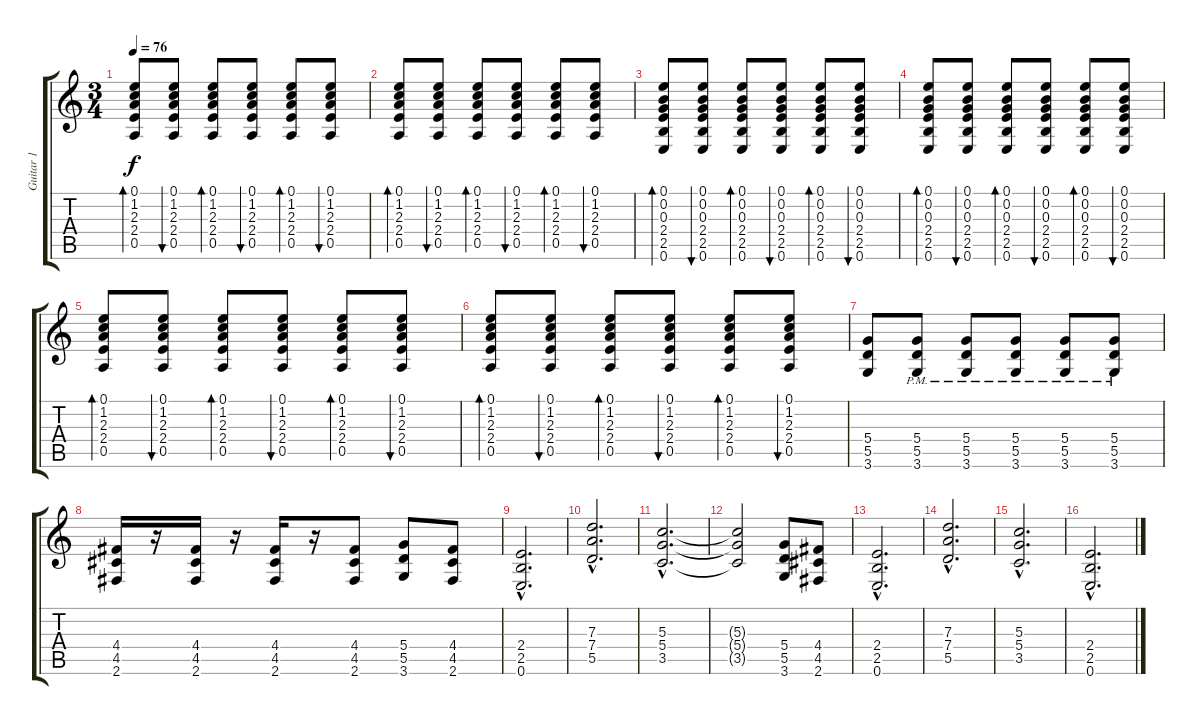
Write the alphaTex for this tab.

\track ("Guitar 1" "Guitar 1") {instrument electricguitarclean}
\staff {score tabs}
\tuning (E4 B3 G3 D3 A2 E2) {hide}
\ts (3 4)
\tempo 76
\clef g2
\ks c
(0.1 1.2 2.3 2.4 0.5).8{bd 30 dy f instrument acousticguitarsteel} (0.1 1.2 2.3 2.4 0.5).8{bu 30} (0.1 1.2 2.3 2.4 0.5).8{bd 30} (0.1 1.2 2.3 2.4 0.5).8{bu 30} (0.1 1.2 2.3 2.4 0.5).8{bd 30} (0.1 1.2 2.3 2.4 0.5).8{bu 30} |
(0.1 1.2 2.3 2.4 0.5).8{bd 30} (0.1 1.2 2.3 2.4 0.5).8{bu 30} (0.1 1.2 2.3 2.4 0.5).8{bd 30} (0.1 1.2 2.3 2.4 0.5).8{bu 30} (0.1 1.2 2.3 2.4 0.5).8{bd 30} (0.1 1.2 2.3 2.4 0.5).8{bu 30} |
(0.1 0.2 0.3 2.4 2.5 0.6).8{bd 30} (0.1 0.2 0.3 2.4 2.5 0.6).8{bu 30} (0.1 0.2 0.3 2.4 2.5 0.6).8{bd 30} (0.1 0.2 0.3 2.4 2.5 0.6).8{bu 30} (0.1 0.2 0.3 2.4 2.5 0.6).8{bd 30} (0.1 0.2 0.3 2.4 2.5 0.6).8{bu 30} |
(0.1 0.2 0.3 2.4 2.5 0.6).8{bd 30} (0.1 0.2 0.3 2.4 2.5 0.6).8{bu 30} (0.1 0.2 0.3 2.4 2.5 0.6).8{bd 30} (0.1 0.2 0.3 2.4 2.5 0.6).8{bu 30} (0.1 0.2 0.3 2.4 2.5 0.6).8{bd 30} (0.1 0.2 0.3 2.4 2.5 0.6).8{bu 30} |
(0.1 1.2 2.3 2.4 0.5).8{bd 30} (0.1 1.2 2.3 2.4 0.5).8{bu 30} (0.1 1.2 2.3 2.4 0.5).8{bd 30} (0.1 1.2 2.3 2.4 0.5).8{bu 30} (0.1 1.2 2.3 2.4 0.5).8{bd 30} (0.1 1.2 2.3 2.4 0.5).8{bu 30} |
(0.1 1.2 2.3 2.4 0.5).8{bd 30} (0.1 1.2 2.3 2.4 0.5).8{bu 30} (0.1 1.2 2.3 2.4 0.5).8{bd 30} (0.1 1.2 2.3 2.4 0.5).8{bu 30} (0.1 1.2 2.3 2.4 0.5).8{bd 30} (0.1 1.2 2.3 2.4 0.5).8{bu 30} |
(5.4 5.5 3.6).8{instrument distortionguitar} (5.4{pm} 5.5{pm} 3.6{pm}).8 (5.4{pm} 5.5{pm} 3.6{pm}).8 (5.4{pm} 5.5{pm} 3.6{pm}).8 (5.4{pm} 5.5{pm} 3.6{pm}).8 (5.4{pm} 5.5{pm} 3.6{pm}).8 |
(4.4 4.5 2.6).16 r.16 (4.4 4.5 2.6).16 r.16 (4.4 4.5 2.6).16 r.16 (4.4 4.5 2.6).8 (5.4 5.5 3.6).8 (4.4 4.5 2.6).8 |
(2.4{hac} 2.5{hac} 0.6{hac}).2{d instrument distortionguitar} |
(7.3{hac} 7.4{hac} 5.5{hac}).2{d} |
(5.3{hac} 5.4{hac} 3.5{hac}).2{d} |
(5.3{t} 5.4{t} 3.5{t}).2 (5.4 5.5 3.6).8 (4.4 4.5 2.6).8 |
(2.4{hac} 2.5{hac} 0.6{hac}).2{d} |
(7.3{hac} 7.4{hac} 5.5{hac}).2{d} |
(5.3{hac} 5.4{hac} 3.5{hac}).2{d} |
(2.4{hac} 2.5{hac} 0.6{hac}).2{d}
